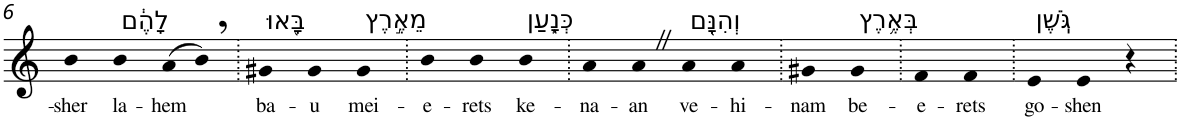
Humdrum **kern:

**kern	**text
*part1	*part1
*staff1	*staff1
*I"Piano	*
*I'Pno	*
!!LO:PB:g=z
*clefG2	*
*k[]	*
=6	=6
!	!LO:LY:b
4b	-sher
!LO:TX:a:t=לָהֶ֔ם	!
!	!LO:LY:b
4b	la-
!	!LO:LY:b
(>8a	-hem
8b,)	.
=7.	=7.
!LO:TX:a:t=בָּ֖אוּ	!
!	!LO:LY:b
4g#X	ba-
!	!LO:LY:b
4g#	-u
!LO:TX:a:t=מֵאֶ֣רֶץ	!
!	!LO:LY:b
4g#	mei-
=8.	=8.
!	!LO:LY:b
4b	-e-
!	!LO:LY:b
4b	-rets
!LO:TX:a:t=כְּנָ֑עַן	!
!	!LO:LY:b
4b	ke-
=9.	=9.
!	!LO:LY:b
4a	-na-
!	!LO:LY:b
4aZ	-an
!LO:TX:a:t=וְהִנָּ֖ם	!
!	!LO:LY:b
4a	ve-
!	!LO:LY:b
4a	-hi-
=10.	=10.
!	!LO:LY:b
4g#X	-nam
!LO:TX:a:t=בְּאֶ֥רֶץ	!
!	!LO:LY:b
4g#	be-
=11.	=11.
!	!LO:LY:b
4f	-e-
!	!LO:LY:b
4f	-rets
=12.	=12.
!LO:TX:a:t=גֹּֽשֶׁן	!
!	!LO:LY:b
4e	go-
!	!LO:LY:b
4e	-shen
4r	.
=.	=.
*-	*-
